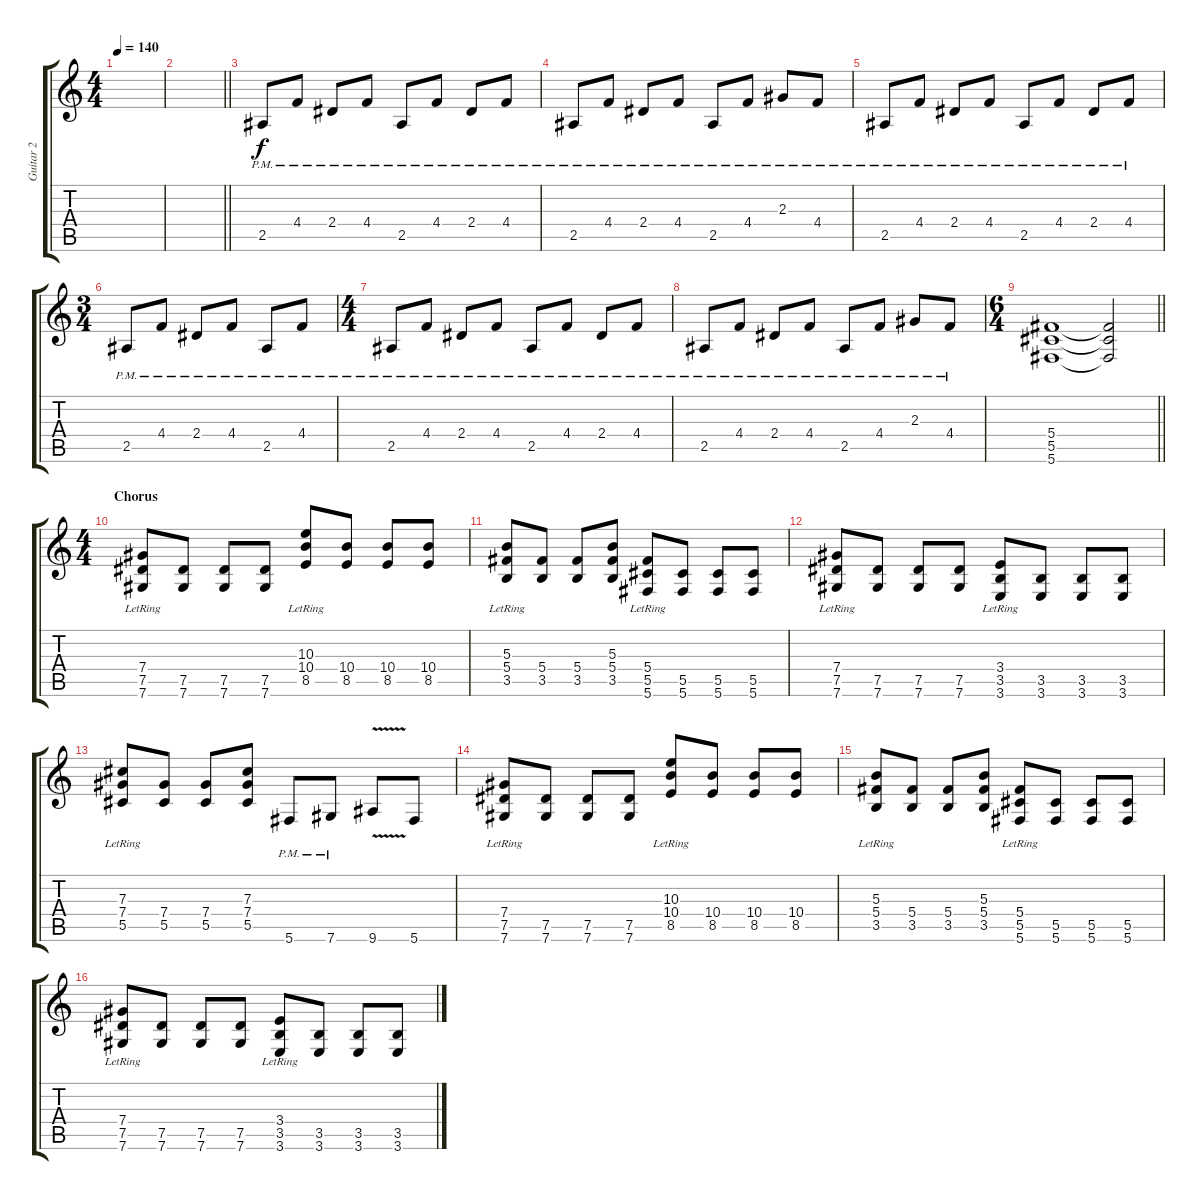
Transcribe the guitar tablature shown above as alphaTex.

\track ("Guitar 2" "Guitar 2") {instrument overdrivenguitar}
\staff {score tabs}
\tuning (Eb4 Bb3 Gb3 Db3 Ab2 Db2) {hide}
\ts (4 4)
\tempo 140
\clef g2
\ks c
|
\barLineRight lightlight
|
2.5{pm}.8 4.4{pm}.8 2.4{pm}.8 4.4{pm}.8 2.5{pm}.8 4.4{pm}.8 2.4{pm}.8 4.4{pm}.8 |
2.5{pm}.8 4.4{pm}.8 2.4{pm}.8 4.4{pm}.8 2.5{pm}.8 4.4{pm}.8 2.3{pm}.8 4.4{pm}.8 |
2.5{pm}.8 4.4{pm}.8 2.4{pm}.8 4.4{pm}.8 2.5{pm}.8 4.4{pm}.8 2.4{pm}.8 4.4{pm}.8 |
\ts (3 4)
2.5{pm}.8 4.4{pm}.8 2.4{pm}.8 4.4{pm}.8 2.5{pm}.8 4.4{pm}.8 |
\ts (4 4)
2.5{pm}.8 4.4{pm}.8 2.4{pm}.8 4.4{pm}.8 2.5{pm}.8 4.4{pm}.8 2.4{pm}.8 4.4{pm}.8 |
2.5{pm}.8 4.4{pm}.8 2.4{pm}.8 4.4{pm}.8 2.5{pm}.8 4.4{pm}.8 2.3{pm}.8 4.4{pm}.8 |
\ts (6 4)
\barLineRight lightlight
(5.4 5.5 5.6).1 (5.4{t} 5.5{t} 5.6{t}).2 |
\ts (4 4)
\section ("" "Chorus")
(7.4{lr} 7.5 7.6).8 (7.5 7.6).8 (7.5 7.6).8 (7.5 7.6).8 (10.3{lr} 10.4 8.5).8 (10.4 8.5).8 (10.4 8.5).8 (10.4 8.5).8 |
(5.3{lr} 5.4 3.5).8 (5.4 3.5).8 (5.4 3.5).8 (5.3 5.4 3.5).8 (5.4{lr} 5.5 5.6).8 (5.5 5.6).8 (5.5 5.6).8 (5.5 5.6).8 |
(7.4{lr} 7.5 7.6).8 (7.5 7.6).8 (7.5 7.6).8 (7.5 7.6).8 (3.4{lr} 3.5 3.6).8 (3.5 3.6).8 (3.5 3.6).8 (3.5 3.6).8 |
(7.3{lr} 7.4 5.5).8 (7.4 5.5).8 (7.4 5.5).8 (7.3 7.4 5.5).8 5.6{pm}.8 7.6{pm}.8 9.6{v}.8 5.6.8 |
(7.4{lr} 7.5 7.6).8 (7.5 7.6).8 (7.5 7.6).8 (7.5 7.6).8 (10.3{lr} 10.4 8.5).8 (10.4 8.5).8 (10.4 8.5).8 (10.4 8.5).8 |
(5.3{lr} 5.4 3.5).8 (5.4 3.5).8 (5.4 3.5).8 (5.3 5.4 3.5).8 (5.4{lr} 5.5 5.6).8 (5.5 5.6).8 (5.5 5.6).8 (5.5 5.6).8 |
(7.4{lr} 7.5 7.6).8 (7.5 7.6).8 (7.5 7.6).8 (7.5 7.6).8 (3.4{lr} 3.5 3.6).8 (3.5 3.6).8 (3.5 3.6).8 (3.5 3.6).8
